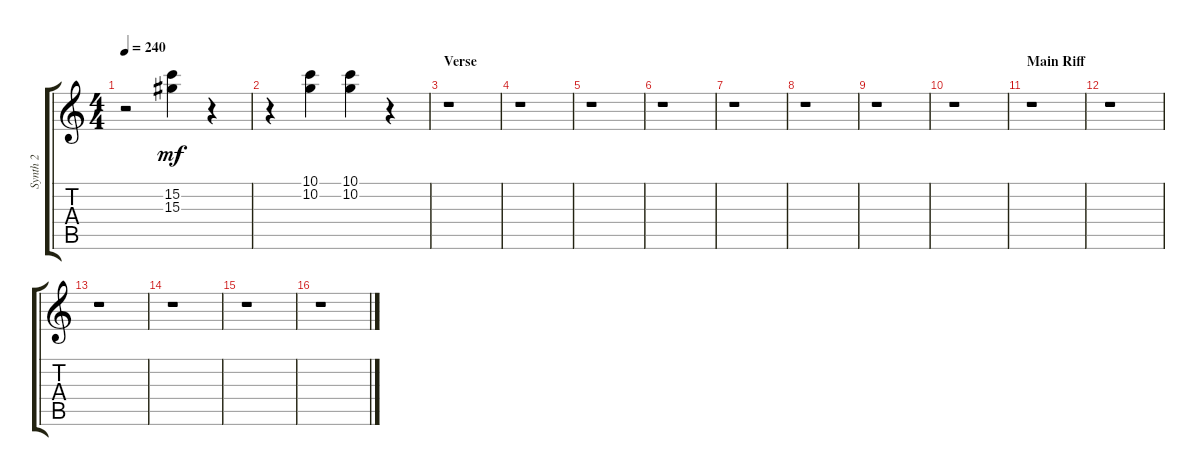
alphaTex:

\track ("Synth 2" "Synth 2") {instrument electricguitarclean}
\staff {score tabs}
\tuning (D4 A3 F3 C3 G2 C2) {hide}
\ts (4 4)
\tempo 240
\clef g2
\ks aminor
r.2{dy mf} (15.2 15.3).4 r.4 |
r.4 (10.1 10.2).4 (10.1 10.2).4 r.4 |
\section ("" "Verse")
r.1 |
r.1 |
r.1 |
r.1 |
r.1 |
r.1 |
r.1 |
r.1 |
\section ("" "Main Riff")
r.1 |
r.1 |
r.1 |
r.1 |
r.1 |
r.1
